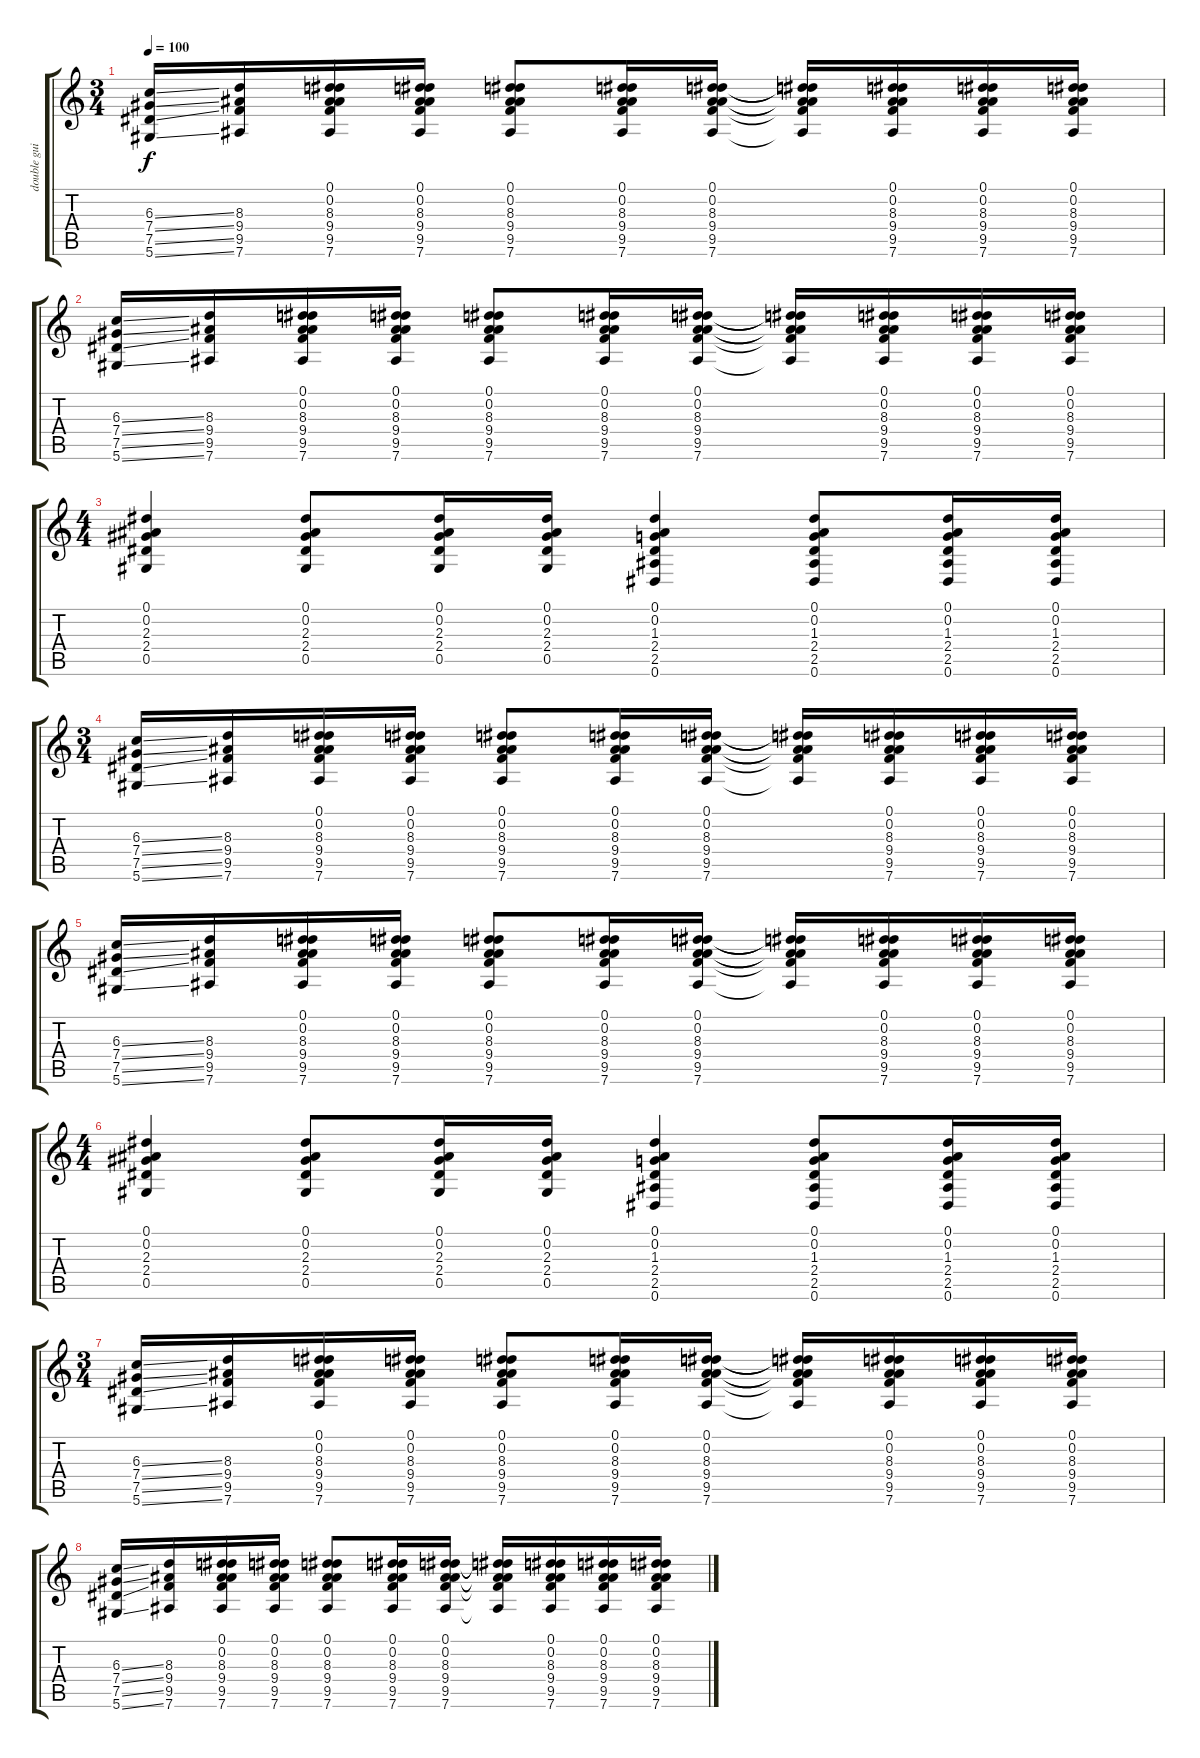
\track ("double guit 1" "double gui") {instrument acousticguitarsteel}
\staff {score tabs}
\tuning (Eb4 Bb3 Gb3 Db3 Ab2 Eb2) {hide}
\ts (3 4)
\tempo 100
\clef g2
\ks c
(6.3{ss} 7.4{ss} 7.5{ss} 5.6{ss}).16{dy f} (8.3 9.4 9.5 7.6).16 (0.1 0.2 8.3 9.4 9.5 7.6).16 (0.1 0.2 8.3 9.4 9.5 7.6).16 (0.1 0.2 8.3 9.4 9.5 7.6).8 (0.1 0.2 8.3 9.4 9.5 7.6).16 (0.1 0.2 8.3 9.4 9.5 7.6).16 (0.1{t} 0.2{t} 8.3{t} 9.4{t} 9.5{t} 7.6{t}).16 (0.1 0.2 8.3 9.4 9.5 7.6).16 (0.1 0.2 8.3 9.4 9.5 7.6).16 (0.1 0.2 8.3 9.4 9.5 7.6).16 |
(6.3{ss} 7.4{ss} 7.5{ss} 5.6{ss}).16 (8.3 9.4 9.5 7.6).16 (0.1 0.2 8.3 9.4 9.5 7.6).16 (0.1 0.2 8.3 9.4 9.5 7.6).16 (0.1 0.2 8.3 9.4 9.5 7.6).8 (0.1 0.2 8.3 9.4 9.5 7.6).16 (0.1 0.2 8.3 9.4 9.5 7.6).16 (0.1{t} 0.2{t} 8.3{t} 9.4{t} 9.5{t} 7.6{t}).16 (0.1 0.2 8.3 9.4 9.5 7.6).16 (0.1 0.2 8.3 9.4 9.5 7.6).16 (0.1 0.2 8.3 9.4 9.5 7.6).16 |
\ts (4 4)
(0.1 0.2 2.3 2.4 0.5).4 (0.1 0.2 2.3 2.4 0.5).8 (0.1 0.2 2.3 2.4 0.5).16 (0.1 0.2 2.3 2.4 0.5).16 (0.1 0.2 1.3 2.4 2.5 0.6).4 (0.1 0.2 1.3 2.4 2.5 0.6).8 (0.1 0.2 1.3 2.4 2.5 0.6).16 (0.1 0.2 1.3 2.4 2.5 0.6).16 |
\ts (3 4)
(6.3{ss} 7.4{ss} 7.5{ss} 5.6{ss}).16 (8.3 9.4 9.5 7.6).16 (0.1 0.2 8.3 9.4 9.5 7.6).16 (0.1 0.2 8.3 9.4 9.5 7.6).16 (0.1 0.2 8.3 9.4 9.5 7.6).8 (0.1 0.2 8.3 9.4 9.5 7.6).16 (0.1 0.2 8.3 9.4 9.5 7.6).16 (0.1{t} 0.2{t} 8.3{t} 9.4{t} 9.5{t} 7.6{t}).16 (0.1 0.2 8.3 9.4 9.5 7.6).16 (0.1 0.2 8.3 9.4 9.5 7.6).16 (0.1 0.2 8.3 9.4 9.5 7.6).16 |
(6.3{ss} 7.4{ss} 7.5{ss} 5.6{ss}).16 (8.3 9.4 9.5 7.6).16 (0.1 0.2 8.3 9.4 9.5 7.6).16 (0.1 0.2 8.3 9.4 9.5 7.6).16 (0.1 0.2 8.3 9.4 9.5 7.6).8 (0.1 0.2 8.3 9.4 9.5 7.6).16 (0.1 0.2 8.3 9.4 9.5 7.6).16 (0.1{t} 0.2{t} 8.3{t} 9.4{t} 9.5{t} 7.6{t}).16 (0.1 0.2 8.3 9.4 9.5 7.6).16 (0.1 0.2 8.3 9.4 9.5 7.6).16 (0.1 0.2 8.3 9.4 9.5 7.6).16 |
\ts (4 4)
(0.1 0.2 2.3 2.4 0.5).4 (0.1 0.2 2.3 2.4 0.5).8 (0.1 0.2 2.3 2.4 0.5).16 (0.1 0.2 2.3 2.4 0.5).16 (0.1 0.2 1.3 2.4 2.5 0.6).4 (0.1 0.2 1.3 2.4 2.5 0.6).8 (0.1 0.2 1.3 2.4 2.5 0.6).16 (0.1 0.2 1.3 2.4 2.5 0.6).16 |
\ts (3 4)
(6.3{ss} 7.4{ss} 7.5{ss} 5.6{ss}).16 (8.3 9.4 9.5 7.6).16 (0.1 0.2 8.3 9.4 9.5 7.6).16 (0.1 0.2 8.3 9.4 9.5 7.6).16 (0.1 0.2 8.3 9.4 9.5 7.6).8 (0.1 0.2 8.3 9.4 9.5 7.6).16 (0.1 0.2 8.3 9.4 9.5 7.6).16 (0.1{t} 0.2{t} 8.3{t} 9.4{t} 9.5{t} 7.6{t}).16 (0.1 0.2 8.3 9.4 9.5 7.6).16 (0.1 0.2 8.3 9.4 9.5 7.6).16 (0.1 0.2 8.3 9.4 9.5 7.6).16 |
(6.3{ss} 7.4{ss} 7.5{ss} 5.6{ss}).16 (8.3 9.4 9.5 7.6).16 (0.1 0.2 8.3 9.4 9.5 7.6).16 (0.1 0.2 8.3 9.4 9.5 7.6).16 (0.1 0.2 8.3 9.4 9.5 7.6).8 (0.1 0.2 8.3 9.4 9.5 7.6).16 (0.1 0.2 8.3 9.4 9.5 7.6).16 (0.1{t} 0.2{t} 8.3{t} 9.4{t} 9.5{t} 7.6{t}).16 (0.1 0.2 8.3 9.4 9.5 7.6).16 (0.1 0.2 8.3 9.4 9.5 7.6).16 (0.1 0.2 8.3 9.4 9.5 7.6).16
